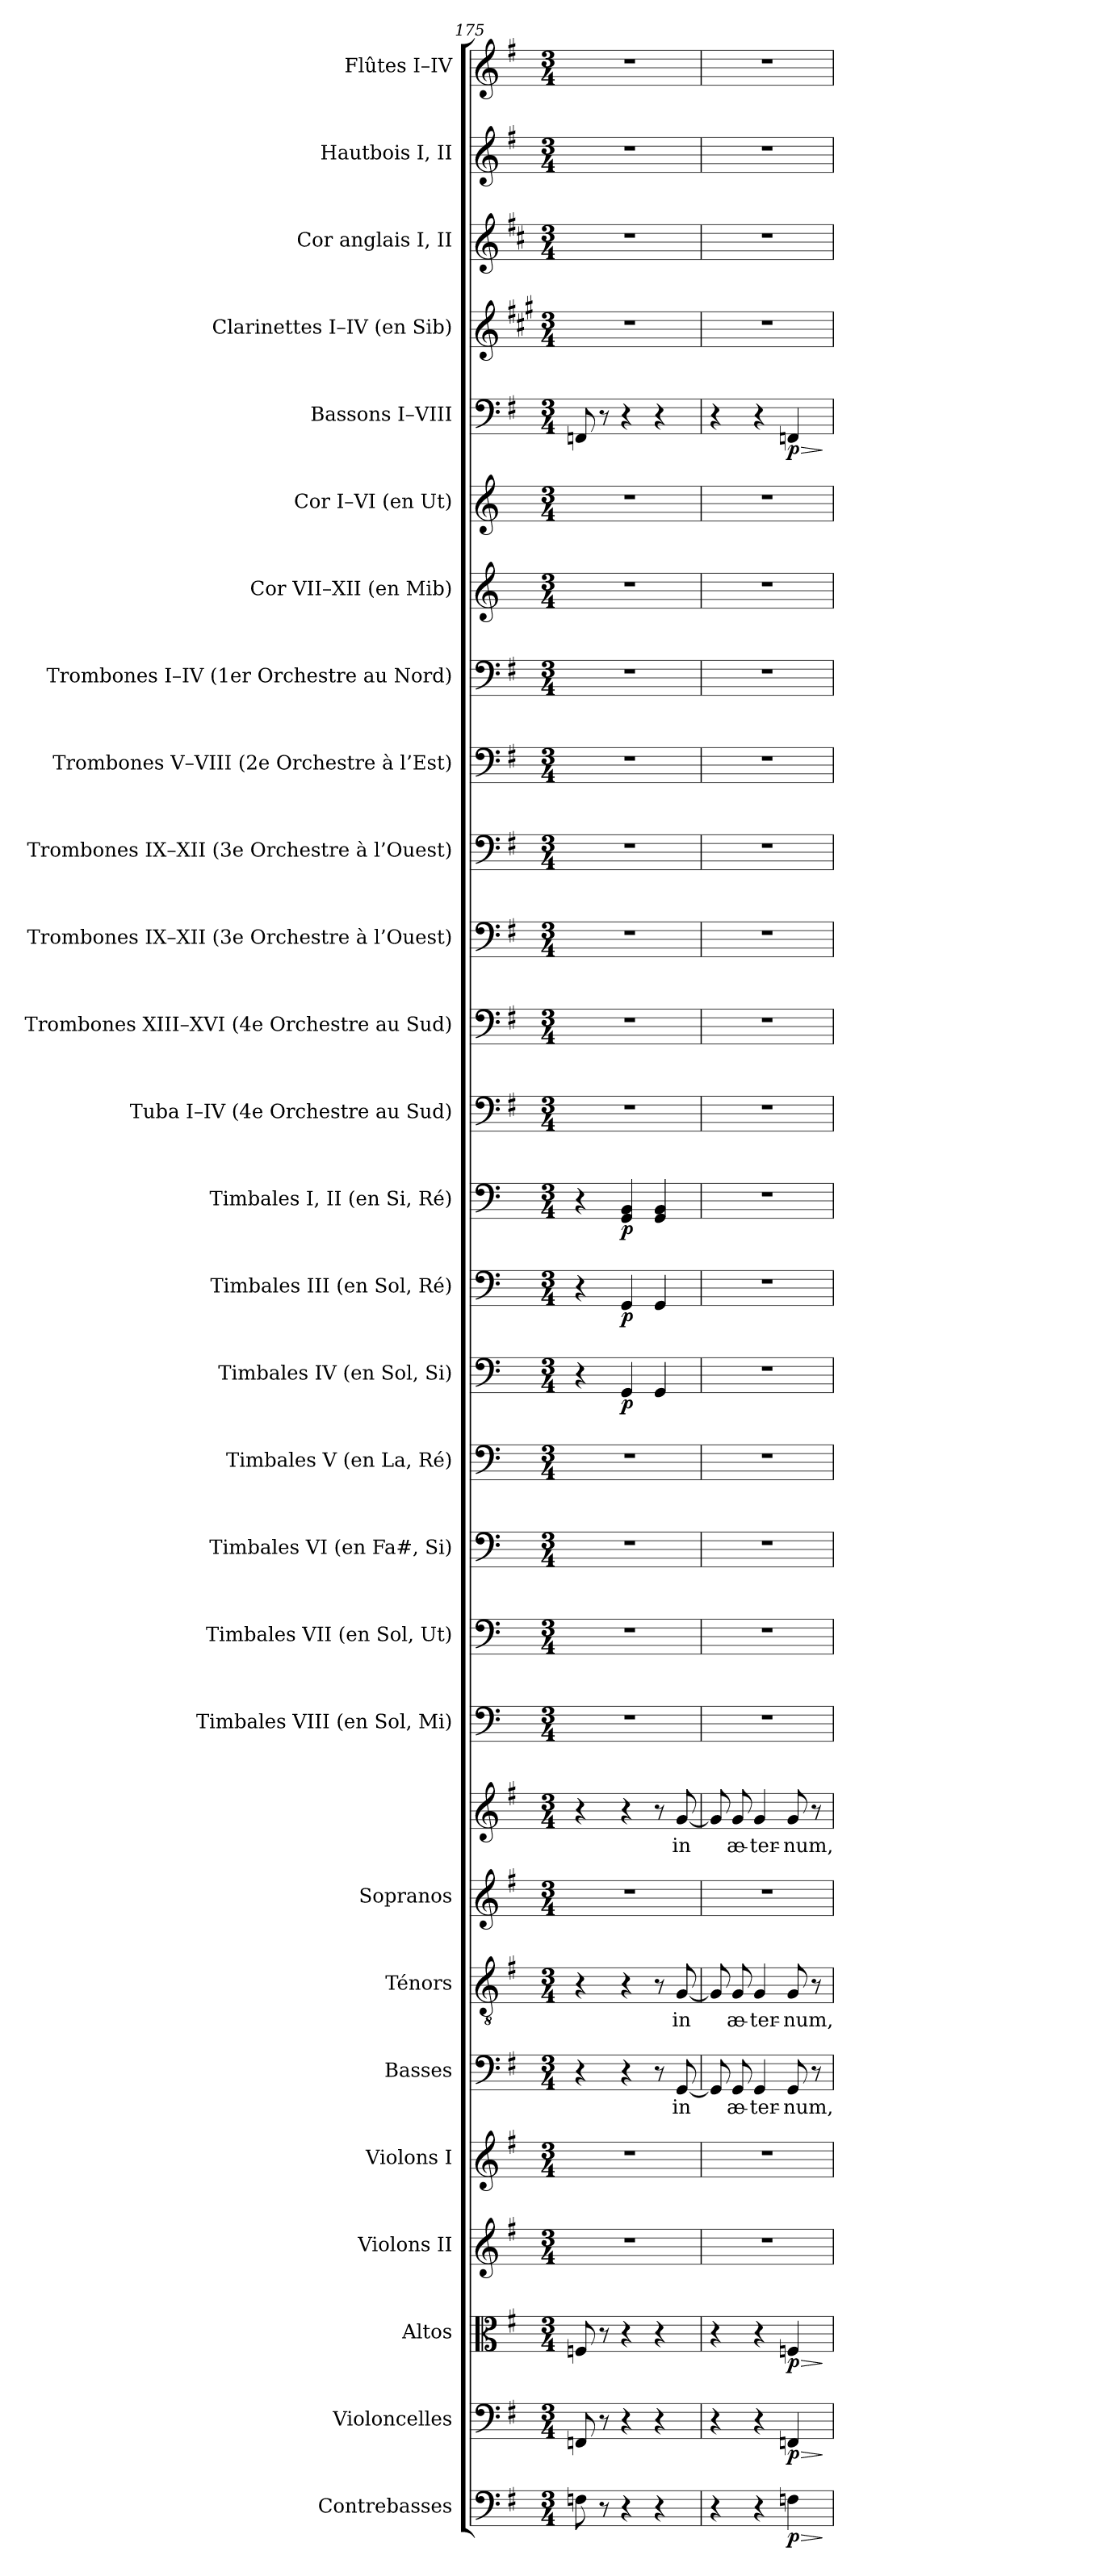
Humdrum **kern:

**kern	**dynam	**kern	**dynam	**kern	**dynam	**kern	**kern	**kern	**text	**kern	**text	**kern	**kern	**text	**kern	**kern	**kern	**kern	**kern	**dynam	**kern	**dynam	**kern	**dynam	**kern	**kern	**kern	**kern	**kern	**kern	**kern	**kern	**kern	**dynam	**kern	**kern	**kern	**kern
*part28	*part28	*part27	*part27	*part26	*part26	*part25	*part24	*part23	*part23	*part22	*part22	*part21	*part21	*part21	*part20	*part19	*part18	*part17	*part16	*part16	*part15	*part15	*part14	*part14	*part13	*part12	*part11	*part10	*part9	*part8	*part7	*part6	*part5	*part5	*part4	*part3	*part2	*part1
*staff29	*staff29	*staff28	*staff28	*staff27	*staff27	*staff26	*staff25	*staff24	*staff24	*staff23	*staff23	*staff22	*staff21	*staff21	*staff20	*staff19	*staff18	*staff17	*staff16	*staff16	*staff15	*staff15	*staff14	*staff14	*staff13	*staff12	*staff11	*staff10	*staff9	*staff8	*staff7	*staff6	*staff5	*staff5	*staff4	*staff3	*staff2	*staff1
*I"Contrebasses	*	*I"Violoncelles	*	*I"Altos	*	*I"Violons II	*I"Violons I	*I"Basses	*	*I"Ténors	*	*I"Sopranos	*	*	*I"Timbales VIII (en Sol, Mi)	*I"Timbales VII (en Sol, Ut)	*I"Timbales VI (en Fa#, Si)	*I"Timbales V (en La, Ré)	*I"Timbales IV (en Sol, Si)	*	*I"Timbales III (en Sol, Ré)	*	*I"Timbales I, II (en Si, Ré)	*	*I"Tuba I–IV (4e Orchestre au Sud)	*I"Trombones XIII–XVI (4e Orchestre au Sud)	*I"Trombones IX–XII (3e Orchestre à l’Ouest)	*I"Trombones IX–XII (3e Orchestre à l’Ouest)	*I"Trombones V–VIII (2e Orchestre à l’Est)	*I"Trombones I–IV (1er Orchestre au Nord)	*I"Cor VII–XII (en Mib)	*I"Cor I–VI (en Ut)	*I"Bassons I–VIII	*	*I"Clarinettes I–IV (en Sib)	*I"Cor anglais I, II	*I"Hautbois I, II	*I"Flûtes I–IV
*I'Cb.	*	*I'Vlles	*	*I'Altos	*	*I'Vns II	*I'Vns I	*I'Basses	*	*I'Tén.	*	*I'Sopr.	*	*	*I'VIII	*I'VII	*I'VI	*I'Timb.  V	*I'IV	*	*I'III	*	*I'I, II	*	*I'Tb.	*I'4e Orchestre	*	*I'Trb.  3e Orchestre	*I'2e Orchestre	*I'1er Orchestre	*I'Cor (Mib)	*I'Cor (Ut)	*I'Bns	*	*I'Cl. (Sib)	*I'C. a.	*I'Hb.	*I'Fl.
*clefF4	*	*clefF4	*	*clefC3	*	*clefG2	*clefG2	*clefF4	*	*clefGv2	*	*clefG2	*clefG2	*	*clefF4	*clefF4	*clefF4	*clefF4	*clefF4	*	*clefF4	*	*clefF4	*	*clefF4	*clefF4	*clefF4	*clefF4	*clefF4	*clefF4	*clefG2	*clefG2	*clefF4	*	*clefG2	*clefG2	*clefG2	*clefG2
*ITrd7c12	*	*	*	*	*	*	*	*	*	*ITrd7c12	*	*	*	*	*	*	*	*	*	*	*	*	*	*	*	*	*	*	*	*	*ITrd5c9	*ITrd7c12	*	*	*ITrd1c2	*ITrd4c7	*	*
*k[f#]	*	*k[f#]	*	*k[f#]	*	*k[f#]	*k[f#]	*k[f#]	*	*k[f#]	*	*k[f#]	*k[f#]	*	*k[]	*k[]	*k[]	*k[]	*k[]	*	*k[]	*	*k[]	*	*k[f#]	*k[f#]	*k[f#]	*k[f#]	*k[f#]	*k[f#]	*k[b-e-a-]	*k[]	*k[f#]	*	*k[f#]	*k[f#]	*k[f#]	*k[f#]
*G:	*	*G:	*	*G:	*	*G:	*G:	*G:	*	*G:	*	*G:	*G:	*	*C:	*C:	*C:	*C:	*C:	*	*C:	*	*C:	*	*G:	*G:	*G:	*G:	*G:	*G:	*E-:	*C:	*G:	*	*G:	*G:	*G:	*G:
*M3/4	*	*M3/4	*	*M3/4	*	*M3/4	*M3/4	*M3/4	*	*M3/4	*	*M3/4	*M3/4	*	*M3/4	*M3/4	*M3/4	*M3/4	*M3/4	*	*M3/4	*	*M3/4	*	*M3/4	*M3/4	*M3/4	*M3/4	*M3/4	*M3/4	*M3/4	*M3/4	*M3/4	*	*M3/4	*M3/4	*M3/4	*M3/4
=175	=175	=175	=175	=175	=175	=175	=175	=175	=175	=175	=175	=175	=175	=175	=175	=175	=175	=175	=175	=175	=175	=175	=175	=175	=175	=175	=175	=175	=175	=175	=175	=175	=175	=175	=175	=175	=175	=175
!	!	!	!	!	!	!LO:N:vis=1	!LO:N:vis=1	!	!	!	!	!LO:N:vis=1	!	!	!LO:N:vis=1	!LO:N:vis=1	!LO:N:vis=1	!LO:N:vis=1	!	!	!	!	!	!	!LO:N:vis=1	!LO:N:vis=1	!LO:N:vis=1	!LO:N:vis=1	!LO:N:vis=1	!LO:N:vis=1	!LO:N:vis=1	!LO:N:vis=1	!	!	!LO:N:vis=1	!LO:N:vis=1	!LO:N:vis=1	!LO:N:vis=1
8FFni\	.	8FFni/	.	8Fni/	.	2.r	2.r	4r	.	4r	.	2.r	4r	.	2.r	2.r	2.r	2.r	4r	.	4r	.	4r	.	2.r	2.r	2.r	2.r	2.r	2.r	2.r	2.r	8FFni/	.	2.r	2.r	2.r	2.r
8r	.	8r	.	8r	.	.	.	.	.	.	.	.	.	.	.	.	.	.	.	.	.	.	.	.	.	.	.	.	.	.	.	.	8r	.	.	.	.	.
4r	.	4r	.	4r	.	.	.	4r	.	4r	.	.	4r	.	.	.	.	.	4GGi/	p	4GGi/	p	4GGi/ 4BBi	p	.	.	.	.	.	.	.	.	4r	.	.	.	.	.
4r	.	4r	.	4r	.	.	.	8r	.	8r	.	.	8r	.	.	.	.	.	4GGi/	.	4GGi/	.	4GGi/ 4BBi	.	.	.	.	.	.	.	.	.	4r	.	.	.	.	.
!	!	!	!	!	!	!	!	!	!LO:LY:b:color=#000000	!	!	!	!	!	!	!	!	!	!	!	!	!	!	!	!	!	!	!	!	!	!	!	!	!	!	!	!	!
!	!	!	!	!	!	!	!	!	!	!	!LO:LY:b:color=#000000	!	!	!	!	!	!	!	!	!	!	!	!	!	!	!	!	!	!	!	!	!	!	!	!	!	!	!
!	!	!	!	!	!	!	!	!	!	!	!	!	!	!LO:LY:b:color=#000000	!	!	!	!	!	!	!	!	!	!	!	!	!	!	!	!	!	!	!	!	!	!	!	!
.	.	.	.	.	.	.	.	[<8GGi/	in	[<8GGi/	in	.	[<8gi/	in	.	.	.	.	.	.	.	.	.	.	.	.	.	.	.	.	.	.	.	.	.	.	.	.
=176	=176	=176	=176	=176	=176	=176	=176	=176	=176	=176	=176	=176	=176	=176	=176	=176	=176	=176	=176	=176	=176	=176	=176	=176	=176	=176	=176	=176	=176	=176	=176	=176	=176	=176	=176	=176	=176	=176
!	!	!	!	!	!	!LO:N:vis=1	!LO:N:vis=1	!	!	!	!	!LO:N:vis=1	!	!	!LO:N:vis=1	!LO:N:vis=1	!LO:N:vis=1	!LO:N:vis=1	!LO:N:vis=1	!	!LO:N:vis=1	!	!LO:N:vis=1	!	!LO:N:vis=1	!LO:N:vis=1	!LO:N:vis=1	!LO:N:vis=1	!LO:N:vis=1	!LO:N:vis=1	!LO:N:vis=1	!LO:N:vis=1	!	!	!LO:N:vis=1	!LO:N:vis=1	!LO:N:vis=1	!LO:N:vis=1
4r	.	4r	.	4r	.	2.r	2.r	8GGi/]	.	8GGi/]	.	2.r	8gi/]	.	2.r	2.r	2.r	2.r	2.r	.	2.r	.	2.r	.	2.r	2.r	2.r	2.r	2.r	2.r	2.r	2.r	4r	.	2.r	2.r	2.r	2.r
!	!	!	!	!	!	!	!	!	!LO:LY:b:color=#000000	!	!	!	!	!	!	!	!	!	!	!	!	!	!	!	!	!	!	!	!	!	!	!	!	!	!	!	!	!
!	!	!	!	!	!	!	!	!	!	!	!LO:LY:b:color=#000000	!	!	!	!	!	!	!	!	!	!	!	!	!	!	!	!	!	!	!	!	!	!	!	!	!	!	!
!	!	!	!	!	!	!	!	!	!	!	!	!	!	!LO:LY:b:color=#000000	!	!	!	!	!	!	!	!	!	!	!	!	!	!	!	!	!	!	!	!	!	!	!	!
.	.	.	.	.	.	.	.	8GGi/	æ-	8GGi/	æ-	.	8gi/	æ-	.	.	.	.	.	.	.	.	.	.	.	.	.	.	.	.	.	.	.	.	.	.	.	.
!	!	!	!	!	!	!	!	!	!LO:LY:b:color=#000000	!	!	!	!	!	!	!	!	!	!	!	!	!	!	!	!	!	!	!	!	!	!	!	!	!	!	!	!	!
!	!	!	!	!	!	!	!	!	!	!	!LO:LY:b:color=#000000	!	!	!	!	!	!	!	!	!	!	!	!	!	!	!	!	!	!	!	!	!	!	!	!	!	!	!
!	!	!	!	!	!	!	!	!	!	!	!	!	!	!LO:LY:b:color=#000000	!	!	!	!	!	!	!	!	!	!	!	!	!	!	!	!	!	!	!	!	!	!	!	!
4r	.	4r	.	4r	.	.	.	4GGi/	-ter-	4GGi/	-ter-	.	4gi/	-ter-	.	.	.	.	.	.	.	.	.	.	.	.	.	.	.	.	.	.	4r	.	.	.	.	.
!	!LO:HP:b	!	!LO:HP:b	!	!LO:HP:b	!	!	!	!	!	!	!	!	!	!	!	!	!	!	!	!	!	!	!	!	!	!	!	!	!	!	!	!	!	!	!	!	!
!	!	!	!	!	!	!	!	!	!LO:LY:b:color=#000000	!	!	!	!	!	!	!	!	!	!	!	!	!	!	!	!	!	!	!	!	!	!	!	!	!	!	!	!	!
!	!	!	!	!	!	!	!	!	!	!	!LO:LY:b:color=#000000	!	!	!	!	!	!	!	!	!	!	!	!	!	!	!	!	!	!	!	!	!	!	!	!	!	!	!
!	!	!	!	!	!	!	!	!	!	!	!	!	!	!LO:LY:b:color=#000000	!	!	!	!	!	!	!	!	!	!	!	!	!	!	!	!	!	!	!	!LO:HP:b	!	!	!	!
4FFni\	> p	4FFni/	> p	4Fni/	> p	.	.	8GGi/	-num,	8GGi/	-num,	.	8gi/	-num,	.	.	.	.	.	.	.	.	.	.	.	.	.	.	.	.	.	.	4FFni/	> p	.	.	.	.
.	.	.	.	.	.	.	.	8r	.	8r	.	.	8r	.	.	.	.	.	.	.	.	.	.	.	.	.	.	.	.	.	.	.	.	.	.	.	.	.
.	]	.	]	.	]	.	.	.	.	.	.	.	.	.	.	.	.	.	.	.	.	.	.	.	.	.	.	.	.	.	.	.	.	]	.	.	.	.
=	=	=	=	=	=	=	=	=	=	=	=	=	=	=	=	=	=	=	=	=	=	=	=	=	=	=	=	=	=	=	=	=	=	=	=	=	=	=
*-	*-	*-	*-	*-	*-	*-	*-	*-	*-	*-	*-	*-	*-	*-	*-	*-	*-	*-	*-	*-	*-	*-	*-	*-	*-	*-	*-	*-	*-	*-	*-	*-	*-	*-	*-	*-	*-	*-
